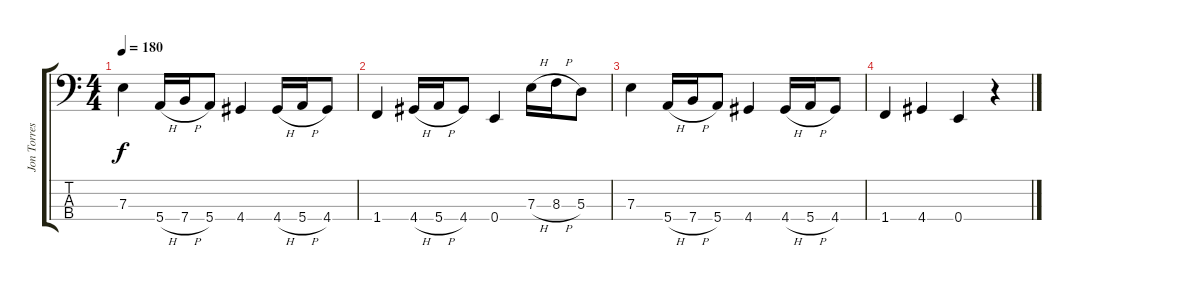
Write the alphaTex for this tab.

\track ("Jon Torres" "Jon Torres") {instrument electricbasspick}
\staff {score tabs}
\tuning (G2 D2 A1 E1) {hide}
\ts (4 4)
\tempo 180
\clef f4
\ks c
7.3.4{dy f} 5.4{h}.16 7.4{h}.16 5.4.8 4.4.4 4.4{h}.16 5.4{h}.16 4.4.8 |
1.4.4 4.4{h}.16 5.4{h}.16 4.4.8 0.4.4 7.3{h}.16 8.3{h}.16 5.3.8 |
7.3.4 5.4{h}.16 7.4{h}.16 5.4.8 4.4.4 4.4{h}.16 5.4{h}.16 4.4.8 |
1.4.4 4.4.4 0.4.4 r.4
